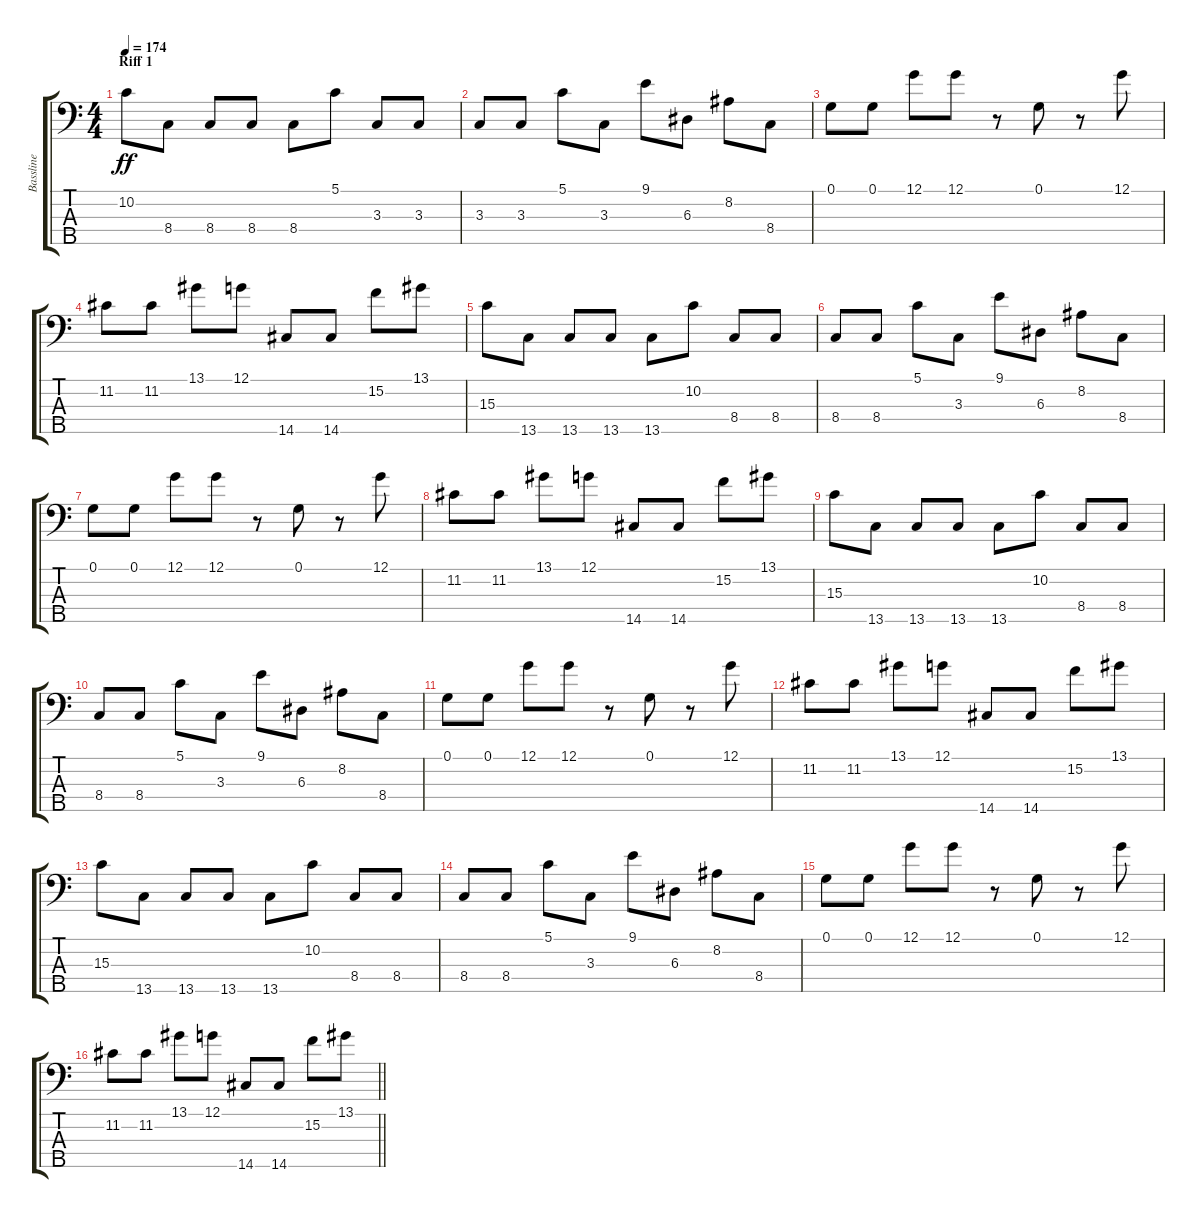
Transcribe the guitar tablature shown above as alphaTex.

\track ("Bassline" "Bassline") {instrument electricbassfinger}
\staff {score tabs}
\tuning (G2 D2 A1 E1 B0) {hide}
\ts (4 4)
\section ("" "Riff 1")
\tempo 174
\clef f4
\ks c
10.2.8{dy ff} 8.4.8 8.4.8 8.4.8 8.4.8 5.1.8 3.3.8 3.3.8 |
3.3.8 3.3.8 5.1.8 3.3.8 9.1.8 6.3.8 8.2.8 8.4.8 |
0.1.8 0.1.8 12.1.8 12.1.8 r.8 0.1.8 r.8 12.1.8 |
11.2.8 11.2.8 13.1.8 12.1.8 14.5.8 14.5.8 15.2.8 13.1.8 |
15.3.8 13.5.8 13.5.8 13.5.8 13.5.8 10.2.8 8.4.8 8.4.8 |
8.4.8 8.4.8 5.1.8 3.3.8 9.1.8 6.3.8 8.2.8 8.4.8 |
0.1.8 0.1.8 12.1.8 12.1.8 r.8 0.1.8 r.8 12.1.8 |
11.2.8 11.2.8 13.1.8 12.1.8 14.5.8 14.5.8 15.2.8 13.1.8 |
15.3.8 13.5.8 13.5.8 13.5.8 13.5.8 10.2.8 8.4.8 8.4.8 |
8.4.8 8.4.8 5.1.8 3.3.8 9.1.8 6.3.8 8.2.8 8.4.8 |
0.1.8 0.1.8 12.1.8 12.1.8 r.8 0.1.8 r.8 12.1.8 |
11.2.8 11.2.8 13.1.8 12.1.8 14.5.8 14.5.8 15.2.8 13.1.8 |
15.3.8 13.5.8 13.5.8 13.5.8 13.5.8 10.2.8 8.4.8 8.4.8 |
8.4.8 8.4.8 5.1.8 3.3.8 9.1.8 6.3.8 8.2.8 8.4.8 |
0.1.8 0.1.8 12.1.8 12.1.8 r.8 0.1.8 r.8 12.1.8 |
\barLineRight lightlight
11.2.8 11.2.8 13.1.8 12.1.8 14.5.8 14.5.8 15.2.8 13.1.8
